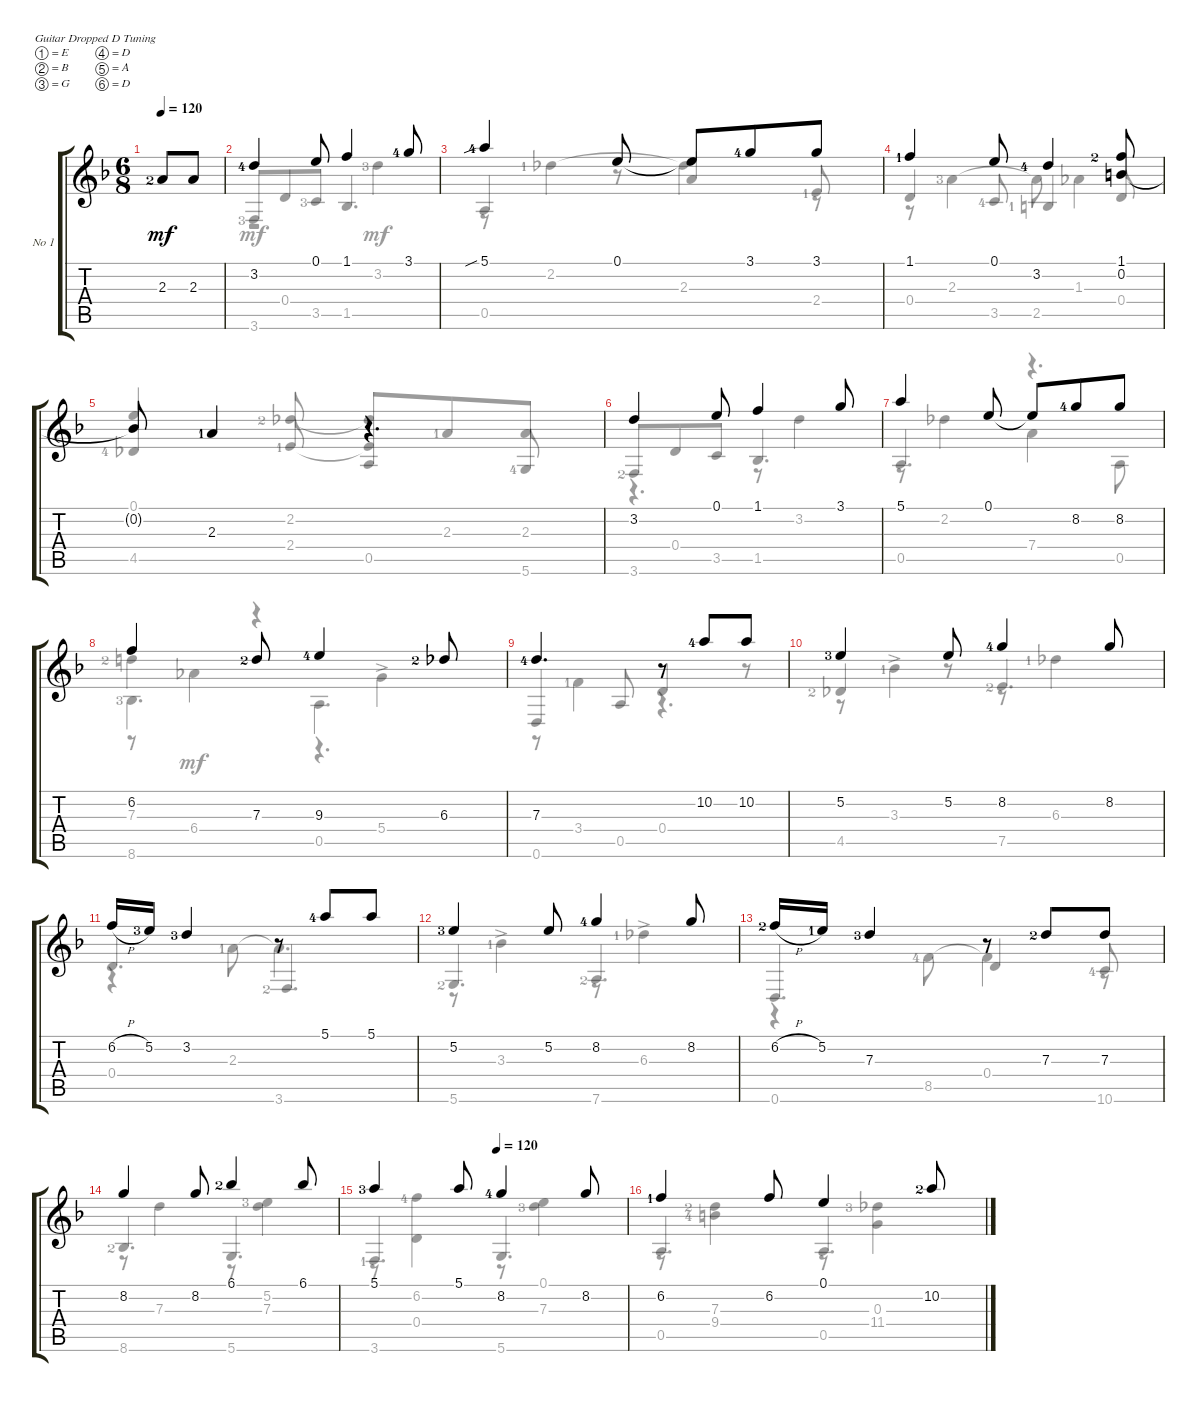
\defaultSystemsLayout 4
\bracketExtendMode groupsimilarinstruments
\firstSystemTrackNameOrientation horizontal
\otherSystemsTrackNameOrientation horizontal
\track ("Nylon Guitar" "No 1") {instrument acousticguitarsteel}
\staff {score tabs}
\tuning (E4 B3 G3 D3 A2 D2)
\voice
\ts (6 8)
\ac
\tempo 120
\clef g2
\ks f
2.3{lf 3}.8{dy mf instrument acousticguitarsteel} 2.3.8 |
3.2{lf 5}.4 0.1.8 1.1.4 3.1{lf 5}.8 |
5.1{sib lf 5}.4 0.1.8 0.1{t}.8 3.1{lf 5}.8 3.1.8 |
1.1{lf 2}.4 0.1.8 3.2{lf 5}.4 (1.1{lf 3} 0.2).8 |
0.2{t}.8 2.3{lf 2}.4 r.4{d} |
3.2.4 0.1.8 1.1.4 3.1.8 |
5.1.4 0.1.8 0.1{t}.8 8.2{lf 5}.8 8.2.8 |
6.2.4 7.3{lf 3}.8 9.3{lf 5}.4 6.3{lf 3}.8 |
7.3{lf 5}.4{d} r.8 10.2{lf 5}.8 10.2.8 |
5.2{lf 4}.4 5.2.8 8.2{lf 5}.4 8.2.8 |
6.2{h}.16 5.2{lf 4}.16 3.2{lf 4}.4 r.8 5.1{lf 5}.8 5.1.8 |
5.2{lf 4}.4 5.2.8 8.2{lf 5}.4 8.2.8 |
6.2{h lf 3}.16 5.2{lf 2}.16 7.3{lf 4}.4 r.8 7.3{lf 3}.8 7.3.8 |
8.2.4 8.2.8 6.1{lf 3}.4 6.1.8 |
\tempo (120 0.4875)
5.1{lf 4}.4 5.1.8 8.2{lf 5}.4 8.2.8 |
6.2{lf 2}.4 6.2.8 0.1.4 10.2{lf 3}.8
\voice
\clef g2
\ottava regular
\simile none
\ks f
|
3.6{lf 4}.8{beam invert} 0.4.8 3.5{lf 4}.8 1.5.4{d beam invert} |
0.5.4{beam invert} r.8{beam invert} 2.3.4{beam invert} 2.4{lf 2}.8{beam invert} |
0.4.4{beam invert} 3.5{lf 5}.8{beam invert} 2.5{lf 2}.4{beam invert} 0.4.8{beam invert} |
4.5{lf 5}.4{beam invert} 2.4{lf 2}.8{beam invert} (2.4{t} 0.5).4{beam invert} 5.6{lf 5}.8{beam invert} |
3.6{lf 3}.8{beam invert} 0.4.8 3.5.8 1.5.4{d beam invert} |
0.5.4{d beam invert} r.4{d beam invert} |
7.3{lf 3}.4 r.4 5.4{ac}.4 |
0.6.4{beam invert} 0.5.8{beam invert} 0.4.4{beam invert} r.8 |
4.5{lf 3}.4{beam invert} r.8{beam invert} 7.5{lf 3}.4{d beam invert} |
0.4.4{d beam invert} 3.6{lf 3}.4{d beam invert} |
5.6{lf 3}.4{d beam invert} 7.6{lf 3}.4{d beam invert} |
0.6.4{d beam invert} 0.4.4{beam invert} 10.6{lf 5}.8{beam invert} |
8.6{lf 3}.4{d beam invert} 5.6.4{d beam invert} |
3.6{lf 2}.4{d beam invert} 5.6.4{d beam invert} |
0.5.4{d beam invert} 0.5.4{d beam invert}
\voice
\clef g2
\ottava regular
\simile none
\ks f
|
r.2 3.2{lf 4}.4 |
r.8 2.2{lf 2}.4 2.2{t}.4 r.8 |
r.8 2.3{lf 4}.4 2.3{t}.8 1.3.4 |
0.1.4{beam invert} 2.2{lf 3}.8{beam invert} 2.2{t}.8{beam invert} 2.3{lf 2}.8 2.3.8 |
r.4{d} r.8 3.2.4 |
r.8 2.2.4 7.4.4 0.5.8 |
8.6{lf 4}.4{d} 0.5.4{d} |
r.8 3.4{lf 2}.4 r.4{d} |
r.8 3.3{ac lf 2}.4 r.8 6.3{lf 2}.4 |
r.4 2.3{lf 2}.8 2.3{t}.4{d} |
r.8 3.3{ac lf 2}.4 r.8 6.3{ac lf 2}.4 |
r.4 8.5{lf 5}.8 8.5{t}.4 r.8 |
r.8 7.3.4 r.8 (5.2{lf 4} 7.3).4 |
r.8 (6.2{lf 5} 0.4).4 r.8 (0.1 7.3{lf 4}).4 |
r.8 (7.3{lf 3} 9.4{lf 5}).4 r.8 (0.3 11.4{lf 4}).4
\voice
\clef g2
\ottava regular
\simile none
\ks f
|
|
|
|
|
|
|
r.8 6.4.4 r.4{d} |
|
|
|
|
|
|
|
